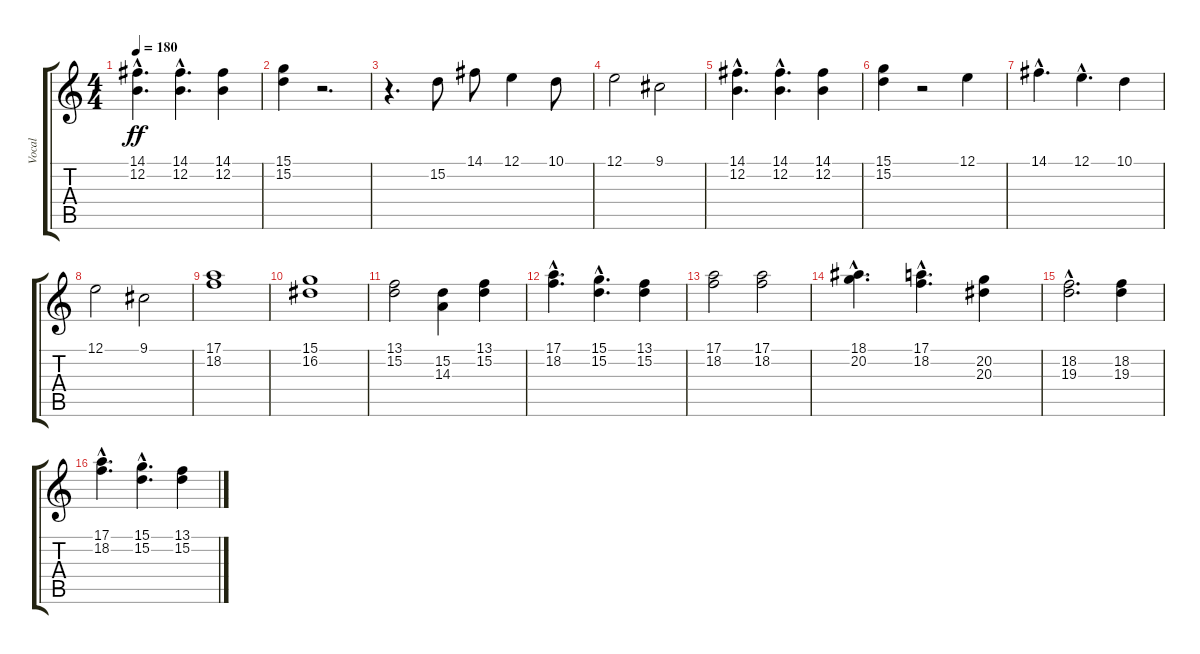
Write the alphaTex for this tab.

\track ("Vocal" "Vocal") {instrument synthvoice}
\staff {score tabs}
\tuning (E4 B3 G3 D3 A2 E2) {hide}
\ts (4 4)
\tempo 180
\clef g2
\ks c
(14.1{hac} 12.2{hac}).4{d dy ff} (14.1{hac} 12.2{hac}).4{d} (14.1 12.2).4 |
(15.1 15.2).4 r.2{d} |
r.4{d} 15.2.8 14.1.8 12.1.4 10.1.8 |
12.1.2 9.1.2 |
(14.1{hac} 12.2{hac}).4{d} (14.1{hac} 12.2{hac}).4{d} (14.1 12.2).4 |
(15.1 15.2).4 r.2 12.1.4 |
14.1{hac}.4{d} 12.1{hac}.4{d} 10.1.4 |
12.1.2 9.1.2 |
(17.1 18.2).1 |
(15.1 16.2).1 |
(13.1 15.2).2 (15.2 14.3).4 (13.1 15.2).4 |
(17.1{hac} 18.2{hac}).4{d} (15.1{hac} 15.2{hac}).4{d} (13.1 15.2).4 |
(17.1 18.2).2 (17.1 18.2).2 |
(18.1{hac} 20.2{hac}).4{d} (17.1{hac} 18.2{hac}).4{d} (20.2 20.3).4 |
(18.2{hac} 19.3{hac}).2{d} (18.2 19.3).4 |
(17.1{hac} 18.2{hac}).4{d} (15.1{hac} 15.2{hac}).4{d} (13.1 15.2).4
